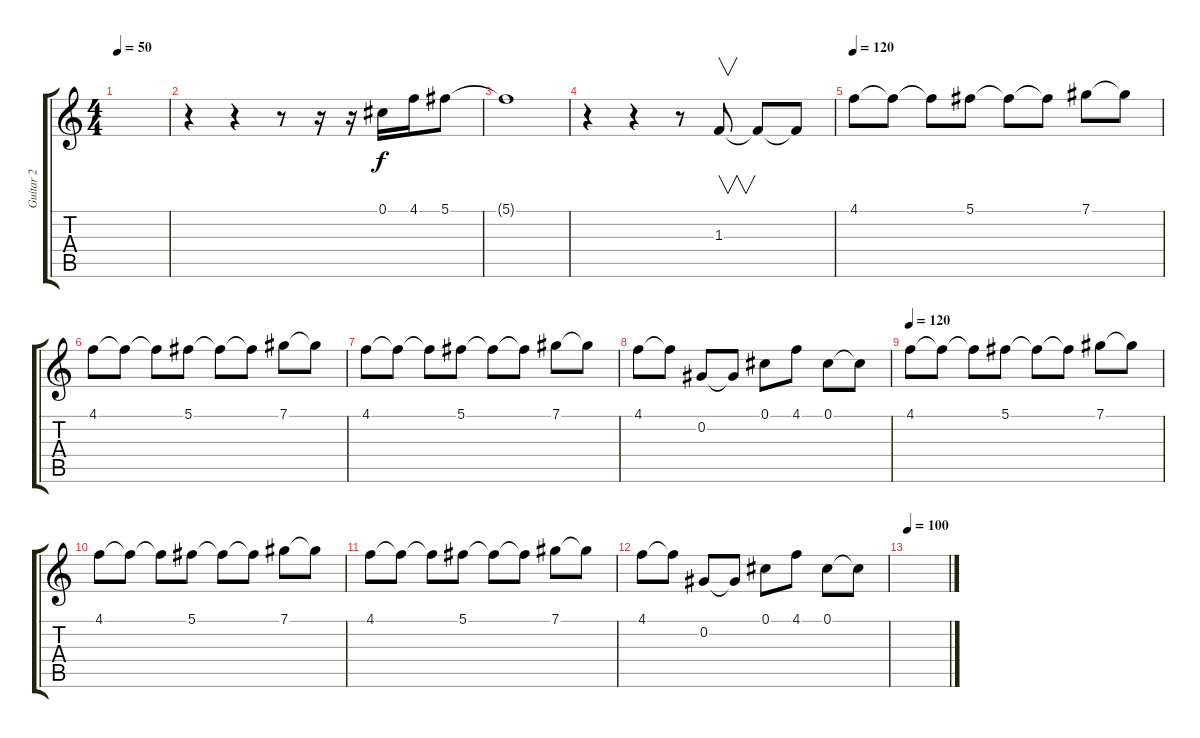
\track ("Guitar 2" "Guitar 2") {instrument overdrivenguitar}
\staff {score tabs}
\tuning (Db4 Ab3 E3 B2 Gb2 Db2) {hide}
\ts (4 4)
\tempo 50
\clef g2
\ks c
|
r.4 r.4 r.8 r.16 r.16 0.1.16 4.1.16 5.1.8 |
5.1{t}.1 |
r.4 r.4 r.8 1.3.8{v} 1.3{t}.8 1.3{t}.8 |
\tempo 120
4.1.8 4.1{t}.8 4.1{t}.8 5.1.8 5.1{t}.8 5.1{t}.8 7.1.8 7.1{t}.8 |
4.1.8 4.1{t}.8 4.1{t}.8 5.1.8 5.1{t}.8 5.1{t}.8 7.1.8 7.1{t}.8 |
4.1.8 4.1{t}.8 4.1{t}.8 5.1.8 5.1{t}.8 5.1{t}.8 7.1.8 7.1{t}.8 |
4.1.8 4.1{t}.8 0.2.8 0.2{t}.8 0.1.8 4.1.8 0.1.8 0.1{t}.8 |
\tempo 120
4.1.8 4.1{t}.8 4.1{t}.8 5.1.8 5.1{t}.8 5.1{t}.8 7.1.8 7.1{t}.8 |
4.1.8 4.1{t}.8 4.1{t}.8 5.1.8 5.1{t}.8 5.1{t}.8 7.1.8 7.1{t}.8 |
4.1.8 4.1{t}.8 4.1{t}.8 5.1.8 5.1{t}.8 5.1{t}.8 7.1.8 7.1{t}.8 |
4.1.8 4.1{t}.8 0.2.8 0.2{t}.8 0.1.8 4.1.8 0.1.8 0.1{t}.8 |
\tempo 100
